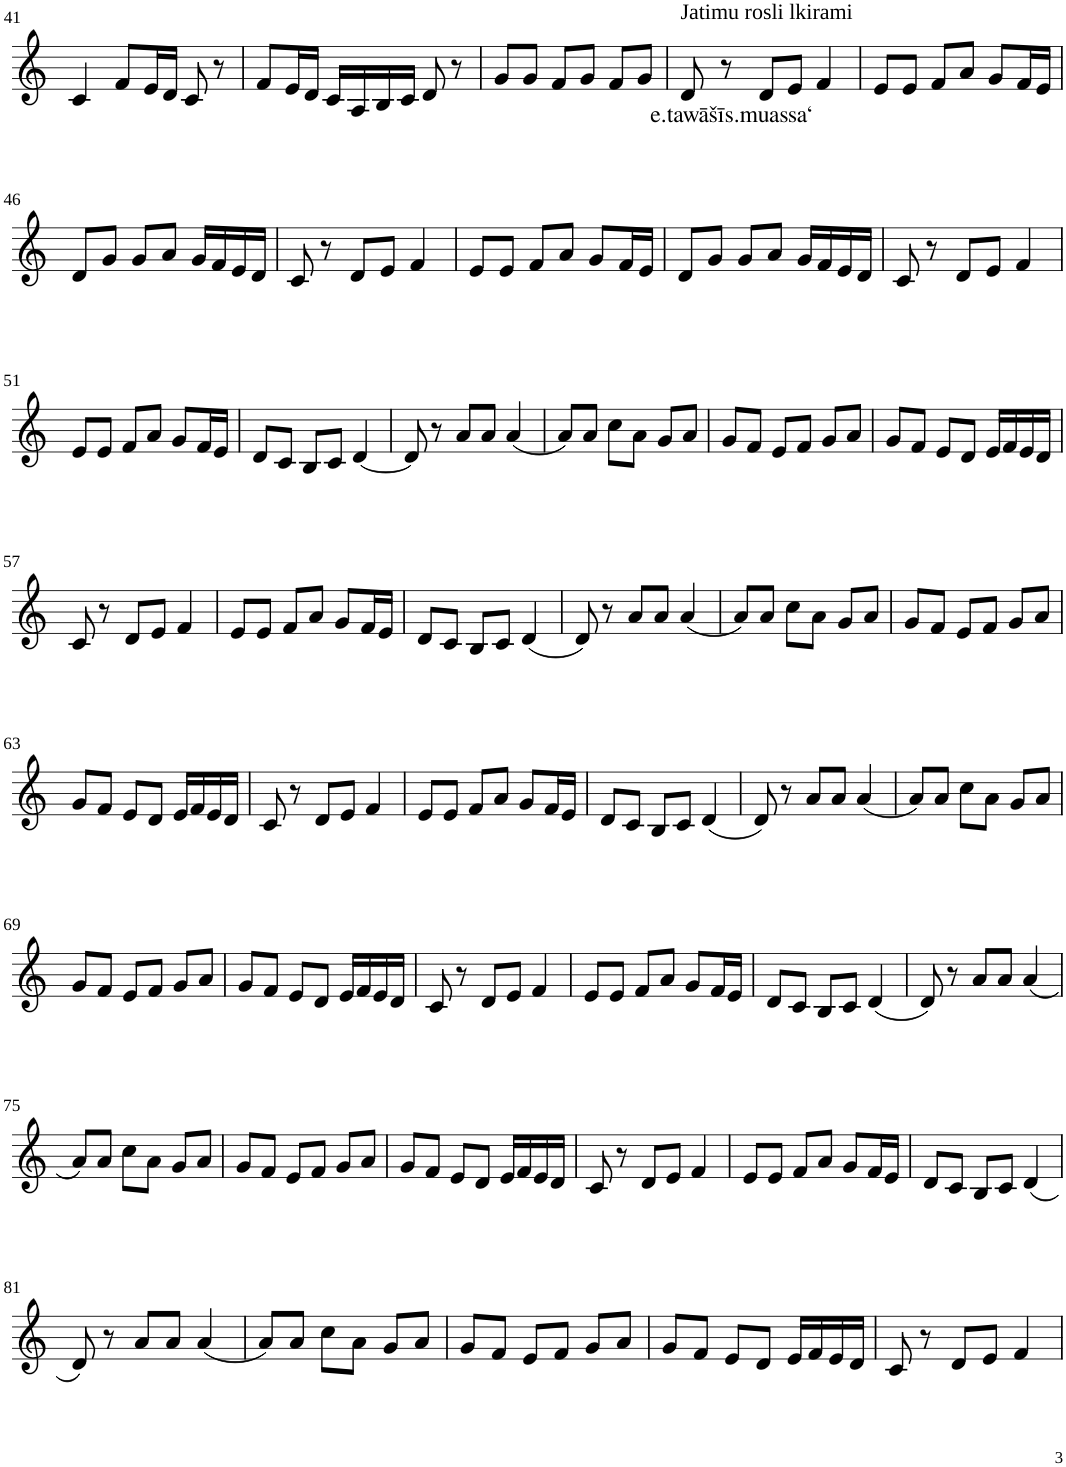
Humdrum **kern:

**kern	**text
*part1	*part1
*staff1	*staff1
*I"Violin	*
!!LO:PB:g=z
*clefG2	*
*k[]	*
*M3/4	*
=41	=41
4c/	.
8f/L	.
16e/L	.
16d/JJ	.
8c/	.
8r	.
=42	=42
8f/L	.
16e/L	.
16d/JJ	.
16c/LL	.
16A/	.
16B/	.
16c/JJ	.
8d/	.
8r	.
=43	=43
8g/L	.
8g/J	.
8f/L	.
8g/J	.
8f/L	.
8g/J	.
=44	=44
!LO:TX:a:t=Jatimu rosli lkirami	!
!	!LO:LY:b
8d/	e.tawāšī
8r	.
!	!LO:LY:b
8d/L	s.muassa‘
8e/J	.
4f/	.
=45	=45
8e/L	.
8e/J	.
8f/L	.
8a/J	.
8g/L	.
16f/L	.
16e/JJ	.
!!LO:LB:g=z
=46	=46
8d/L	.
8g/J	.
8g/L	.
8a/J	.
16g/LL	.
16f/	.
16e/	.
16d/JJ	.
=47	=47
8c/	.
8r	.
8d/L	.
8e/J	.
4f/	.
=48	=48
8e/L	.
8e/J	.
8f/L	.
8a/J	.
8g/L	.
16f/L	.
16e/JJ	.
=49	=49
8d/L	.
8g/J	.
8g/L	.
8a/J	.
16g/LL	.
16f/	.
16e/	.
16d/JJ	.
=50	=50
8c/	.
8r	.
8d/L	.
8e/J	.
4f/	.
!!LO:LB:g=z
=51	=51
8e/L	.
8e/J	.
8f/L	.
8a/J	.
8g/L	.
16f/L	.
16e/JJ	.
=52	=52
8d/L	.
8c/J	.
8B/L	.
8c/J	.
[4d/	.
=53	=53
8d/]	.
8r	.
8a/L	.
8a/J	.
(4a/	.
=54	=54
8a/L)	.
8a/J	.
8cc\L	.
8a\J	.
8g/L	.
8a/J	.
=55	=55
8g/L	.
8f/J	.
8e/L	.
8f/J	.
8g/L	.
8a/J	.
=56	=56
8g/L	.
8f/J	.
8e/L	.
8d/J	.
16e/LL	.
16f/	.
16e/	.
16d/JJ	.
!!LO:LB:g=z
=57	=57
8c/	.
8r	.
8d/L	.
8e/J	.
4f/	.
=58	=58
8e/L	.
8e/J	.
8f/L	.
8a/J	.
8g/L	.
16f/L	.
16e/JJ	.
=59	=59
8d/L	.
8c/J	.
8B/L	.
8c/J	.
(4d/	.
=60	=60
8d/)	.
8r	.
8a/L	.
8a/J	.
(4a/	.
=61	=61
8a/L)	.
8a/J	.
8cc\L	.
8a\J	.
8g/L	.
8a/J	.
=62	=62
8g/L	.
8f/J	.
8e/L	.
8f/J	.
8g/L	.
8a/J	.
!!LO:LB:g=z
=63	=63
8g/L	.
8f/J	.
8e/L	.
8d/J	.
16e/LL	.
16f/	.
16e/	.
16d/JJ	.
=64	=64
8c/	.
8r	.
8d/L	.
8e/J	.
4f/	.
=65	=65
8e/L	.
8e/J	.
8f/L	.
8a/J	.
8g/L	.
16f/L	.
16e/JJ	.
=66	=66
8d/L	.
8c/J	.
8B/L	.
8c/J	.
(4d/	.
=67	=67
8d/)	.
8r	.
8a/L	.
8a/J	.
(4a/	.
=68	=68
8a/L)	.
8a/J	.
8cc\L	.
8a\J	.
8g/L	.
8a/J	.
!!LO:LB:g=z
=69	=69
8g/L	.
8f/J	.
8e/L	.
8f/J	.
8g/L	.
8a/J	.
=70	=70
8g/L	.
8f/J	.
8e/L	.
8d/J	.
16e/LL	.
16f/	.
16e/	.
16d/JJ	.
=71	=71
8c/	.
8r	.
8d/L	.
8e/J	.
4f/	.
=72	=72
8e/L	.
8e/J	.
8f/L	.
8a/J	.
8g/L	.
16f/L	.
16e/JJ	.
=73	=73
8d/L	.
8c/J	.
8B/L	.
8c/J	.
(4d/	.
=74	=74
8d/)	.
8r	.
8a/L	.
8a/J	.
(4a/	.
!!LO:LB:g=z
=75	=75
8a/L)	.
8a/J	.
8cc\L	.
8a\J	.
8g/L	.
8a/J	.
=76	=76
8g/L	.
8f/J	.
8e/L	.
8f/J	.
8g/L	.
8a/J	.
=77	=77
8g/L	.
8f/J	.
8e/L	.
8d/J	.
16e/LL	.
16f/	.
16e/	.
16d/JJ	.
=78	=78
8c/	.
8r	.
8d/L	.
8e/J	.
4f/	.
=79	=79
8e/L	.
8e/J	.
8f/L	.
8a/J	.
8g/L	.
16f/L	.
16e/JJ	.
=80	=80
8d/L	.
8c/J	.
8B/L	.
8c/J	.
(4d/	.
!!LO:LB:g=z
=81	=81
8d/)	.
8r	.
8a/L	.
8a/J	.
(4a/	.
=82	=82
8a/L)	.
8a/J	.
8cc\L	.
8a\J	.
8g/L	.
8a/J	.
=83	=83
8g/L	.
8f/J	.
8e/L	.
8f/J	.
8g/L	.
8a/J	.
=84	=84
8g/L	.
8f/J	.
8e/L	.
8d/J	.
16e/LL	.
16f/	.
16e/	.
16d/JJ	.
=85	=85
8c/	.
8r	.
8d/L	.
8e/J	.
4f/	.
=	=
*-	*-
